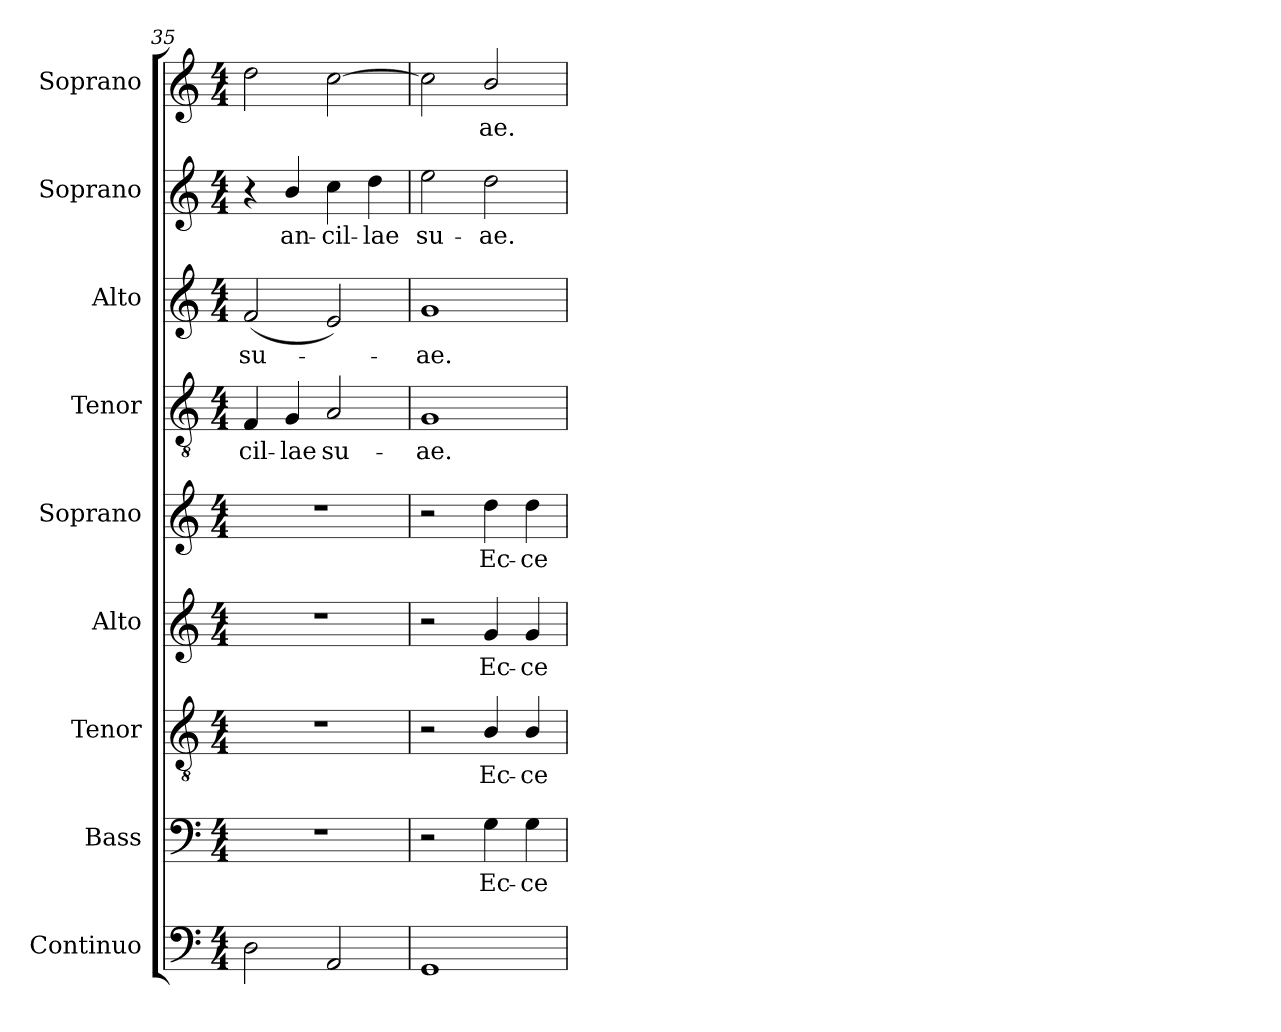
**kern	**kern	**text	**kern	**text	**kern	**text	**kern	**text	**kern	**text	**kern	**text	**kern	**text	**kern	**text
*part9	*part8	*part8	*part7	*part7	*part6	*part6	*part5	*part5	*part4	*part4	*part3	*part3	*part2	*part2	*part1	*part1
*staff9	*staff8	*staff8	*staff7	*staff7	*staff6	*staff6	*staff5	*staff5	*staff4	*staff4	*staff3	*staff3	*staff2	*staff2	*staff1	*staff1
*I"Continuo	*I"Bass	*	*I"Tenor	*	*I"Alto	*	*I"Soprano	*	*I"Tenor	*	*I"Alto	*	*I"Soprano	*	*I"Soprano	*
*I'Cont.	*I'B.	*	*I'T.	*	*I'A.	*	*I'S.	*	*I'T.	*	*I'A.	*	*I'S.	*	*I'S.	*
!!LO:LB:g=z
*clefF4	*clefF4	*	*clefGv2	*	*clefG2	*	*clefG2	*	*clefGv2	*	*clefG2	*	*clefG2	*	*clefG2	*
*	*	*	*ITrd7c12	*	*	*	*	*	*ITrd7c12	*	*	*	*	*	*	*
*k[]	*k[]	*	*k[]	*	*k[]	*	*k[]	*	*k[]	*	*k[]	*	*k[]	*	*k[]	*
*C:	*C:	*	*C:	*	*C:	*	*C:	*	*C:	*	*C:	*	*C:	*	*C:	*
*M4/4	*M4/4	*	*M4/4	*	*M4/4	*	*M4/4	*	*M4/4	*	*M4/4	*	*M4/4	*	*M4/4	*
=35	=35	=35	=35	=35	=35	=35	=35	=35	=35	=35	=35	=35	=35	=35	=35	=35
!	!	!	!	!	!	!	!	!	!	!LO:LY:b:color=#000000	!	!	!	!	!	!
!	!	!	!	!	!	!	!	!	!	!	!	!LO:LY:b:color=#000000	!	!	!	!
2Di\	1r	.	1r	.	1r	.	1r	.	4FFi/	-cil-	(2fi/	su-	4r	.	2ddi\	.
!	!	!	!	!	!	!	!	!	!	!LO:LY:b:color=#000000	!	!	!	!	!	!
!	!	!	!	!	!	!	!	!	!	!	!	!	!	!LO:LY:b:color=#000000	!	!
.	.	.	.	.	.	.	.	.	4GGi/	-lae	.	.	4bi/	an-	.	.
!	!	!	!	!	!	!	!	!	!	!LO:LY:b:color=#000000	!	!	!	!	!	!
!	!	!	!	!	!	!	!	!	!	!	!	!	!	!LO:LY:b:color=#000000	!	!
2AAi/	.	.	.	.	.	.	.	.	2AAi/	su-	2ei/)	.	4cci\	-cil-	[>2cci\	.
!	!	!	!	!	!	!	!	!	!	!	!	!	!	!LO:LY:b:color=#000000	!	!
.	.	.	.	.	.	.	.	.	.	.	.	.	4ddi\	-lae	.	.
=36	=36	=36	=36	=36	=36	=36	=36	=36	=36	=36	=36	=36	=36	=36	=36	=36
!	!	!	!	!	!	!	!	!	!	!LO:LY:b:color=#000000	!	!	!	!	!	!
!	!	!	!	!	!	!	!	!	!	!	!	!LO:LY:b:color=#000000	!	!	!	!
!	!	!	!	!	!	!	!	!	!	!	!	!	!	!LO:LY:b:color=#000000	!	!
1GGi	2r	.	2r	.	2r	.	2r	.	1GGi	-ae.	1gi	-ae.	2eei\	su-	2cci\]	.
!	!	!LO:LY:b:color=#000000	!	!	!	!	!	!	!	!	!	!	!	!	!	!
!	!	!	!	!LO:LY:b:color=#000000	!	!	!	!	!	!	!	!	!	!	!	!
!	!	!	!	!	!	!LO:LY:b:color=#000000	!	!	!	!	!	!	!	!	!	!
!	!	!	!	!	!	!	!	!LO:LY:b:color=#000000	!	!	!	!	!	!	!	!
!	!	!	!	!	!	!	!	!	!	!	!	!	!	!LO:LY:b:color=#000000	!	!
!	!	!	!	!	!	!	!	!	!	!	!	!	!	!	!	!LO:LY:b:color=#000000
.	4Gi\	Ec-	4BBi/	Ec-	4gi/	Ec-	4ddi\	Ec-	.	.	.	.	2ddi\	-ae.	2bi/	-ae.
!	!	!LO:LY:b:color=#000000	!	!	!	!	!	!	!	!	!	!	!	!	!	!
!	!	!	!	!LO:LY:b:color=#000000	!	!	!	!	!	!	!	!	!	!	!	!
!	!	!	!	!	!	!LO:LY:b:color=#000000	!	!	!	!	!	!	!	!	!	!
!	!	!	!	!	!	!	!	!LO:LY:b:color=#000000	!	!	!	!	!	!	!	!
.	4Gi\	-ce	4BBi/	-ce	4gi/	-ce	4ddi\	-ce	.	.	.	.	.	.	.	.
=	=	=	=	=	=	=	=	=	=	=	=	=	=	=	=	=
*-	*-	*-	*-	*-	*-	*-	*-	*-	*-	*-	*-	*-	*-	*-	*-	*-
